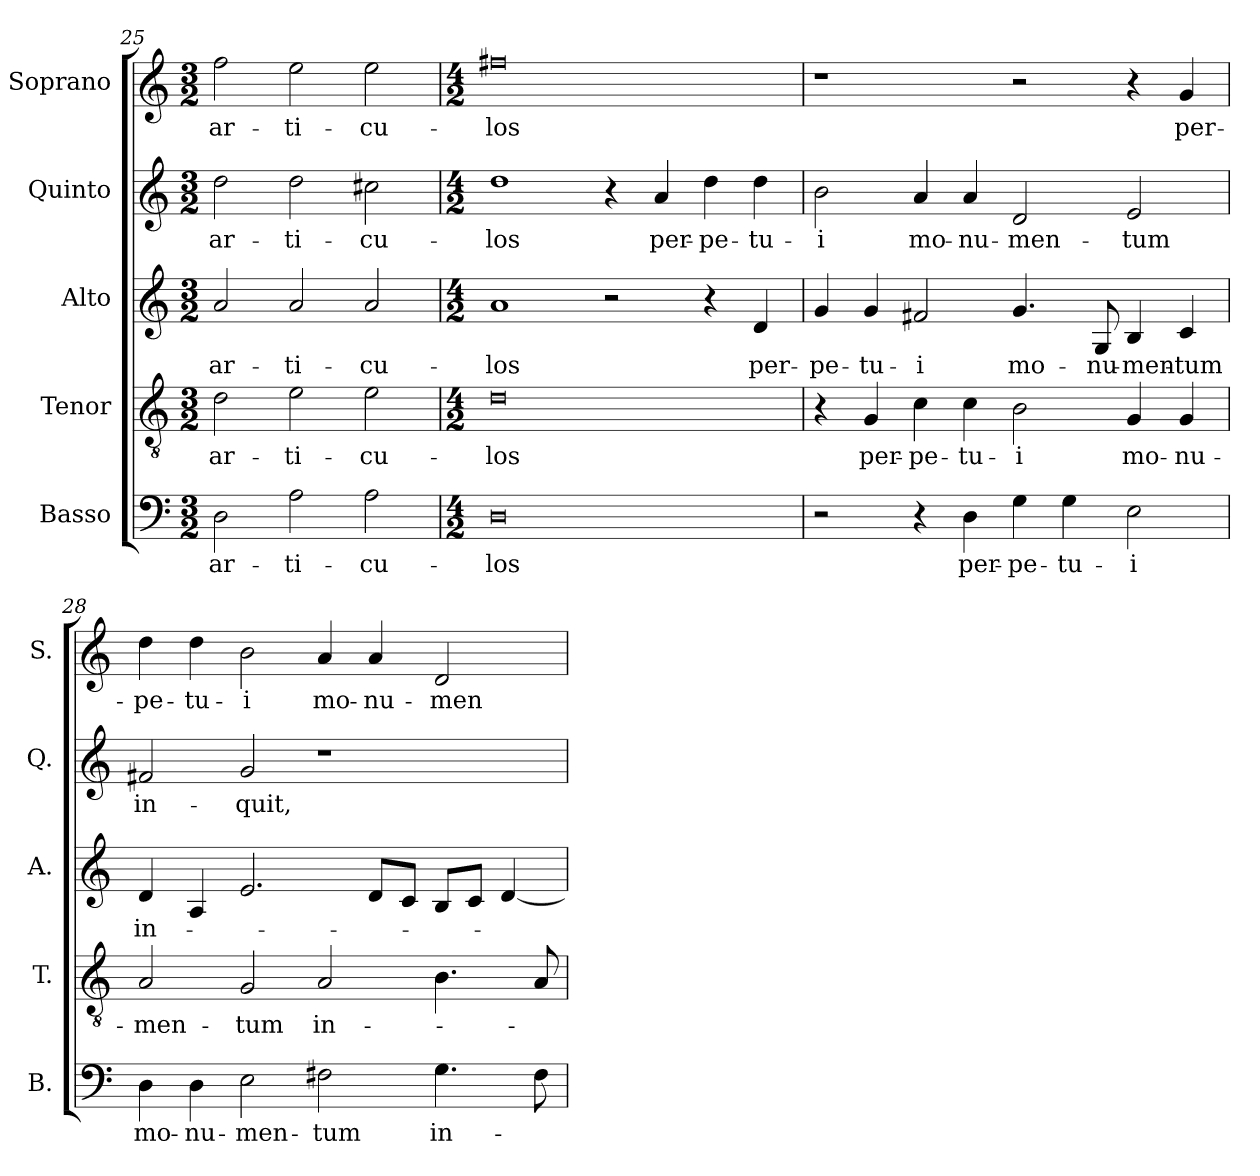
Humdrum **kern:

**kern	**text	**kern	**text	**kern	**text	**kern	**text	**kern	**text
*part5	*part5	*part4	*part4	*part3	*part3	*part2	*part2	*part1	*part1
*staff5	*staff5	*staff4	*staff4	*staff3	*staff3	*staff2	*staff2	*staff1	*staff1
*I"Basso	*	*I"Tenor	*	*I"Alto	*	*I"Quinto	*	*I"Soprano	*
*I'B.	*	*I'T.	*	*I'A.	*	*I'Q.	*	*I'S.	*
*clefF4	*	*clefGv2	*	*clefG2	*	*clefG2	*	*clefG2	*
*	*	*ITrd7c12	*	*	*	*	*	*	*
*k[]	*	*k[]	*	*k[]	*	*k[]	*	*k[]	*
*C:	*	*C:	*	*C:	*	*C:	*	*C:	*
*M3/2	*	*M3/2	*	*M3/2	*	*M3/2	*	*M3/2	*
=25	=25	=25	=25	=25	=25	=25	=25	=25	=25
!	!LO:LY:b:color=#000000	!	!	!	!	!	!	!	!
!	!	!	!LO:LY:b:color=#000000	!	!	!	!	!	!
!	!	!	!	!	!LO:LY:b:color=#000000	!	!	!	!
!	!	!	!	!	!	!	!LO:LY:b:color=#000000	!	!
!	!	!	!	!	!	!	!	!	!LO:LY:b:color=#000000
2Di\	ar-	2Di\	ar-	2ai/	ar-	2ddi\	ar-	2ffi\	ar-
!	!LO:LY:b:color=#000000	!	!	!	!	!	!	!	!
!	!	!	!LO:LY:b:color=#000000	!	!	!	!	!	!
!	!	!	!	!	!LO:LY:b:color=#000000	!	!	!	!
!	!	!	!	!	!	!	!LO:LY:b:color=#000000	!	!
!	!	!	!	!	!	!	!	!	!LO:LY:b:color=#000000
2Ai\	-ti-	2Ei\	-ti-	2ai/	-ti-	2ddi\	-ti-	2eei\	-ti-
!	!LO:LY:b:color=#000000	!	!	!	!	!	!	!	!
!	!	!	!LO:LY:b:color=#000000	!	!	!	!	!	!
!	!	!	!	!	!LO:LY:b:color=#000000	!	!	!	!
!	!	!	!	!	!	!	!LO:LY:b:color=#000000	!	!
!	!	!	!	!	!	!	!	!	!LO:LY:b:color=#000000
2Ai\	-cu-	2Ei\	-cu-	2ai/	-cu-	2cc#Xi\	-cu-	2eei\	-cu-
=26	=26	=26	=26	=26	=26	=26	=26	=26	=26
*M4/2	*	*M4/2	*	*M4/2	*	*M4/2	*	*M4/2	*
!	!LO:LY:b:color=#000000	!	!	!	!	!	!	!	!
!	!	!	!LO:LY:b:color=#000000	!	!	!	!	!	!
!	!	!	!	!	!LO:LY:b:color=#000000	!	!	!	!
!	!	!	!	!	!	!	!LO:LY:b:color=#000000	!	!
!	!	!	!	!	!	!	!	!	!LO:LY:b:color=#000000
0Di	-los	0Di	-los	1ai	-los	1ddi	-los	0ff#Xi	-los
.	.	.	.	2r	.	4r	.	.	.
!	!	!	!	!	!	!	!LO:LY:b:color=#000000	!	!
.	.	.	.	.	.	4ai/	per-	.	.
!	!	!	!	!	!	!	!LO:LY:b:color=#000000	!	!
.	.	.	.	4r	.	4ddi\	-pe-	.	.
!	!	!	!	!	!LO:LY:b:color=#000000	!	!	!	!
!	!	!	!	!	!	!	!LO:LY:b:color=#000000	!	!
.	.	.	.	4di/	per-	4ddi\	-tu-	.	.
=27	=27	=27	=27	=27	=27	=27	=27	=27	=27
!	!	!	!	!	!LO:LY:b:color=#000000	!	!	!	!
!	!	!	!	!	!	!	!LO:LY:b:color=#000000	!	!
2r	.	4r	.	4gi/	-pe-	2bi\	-i	1r	.
!	!	!	!LO:LY:b:color=#000000	!	!	!	!	!	!
!	!	!	!	!	!LO:LY:b:color=#000000	!	!	!	!
.	.	4GGi/	per-	4gi/	-tu-	.	.	.	.
!	!	!	!LO:LY:b:color=#000000	!	!	!	!	!	!
!	!	!	!	!	!LO:LY:b:color=#000000	!	!	!	!
!	!	!	!	!	!	!	!LO:LY:b:color=#000000	!	!
4r	.	4Ci\	-pe-	2f#Xi/	-i	4ai/	mo-	.	.
!	!LO:LY:b:color=#000000	!	!	!	!	!	!	!	!
!	!	!	!LO:LY:b:color=#000000	!	!	!	!	!	!
!	!	!	!	!	!	!	!LO:LY:b:color=#000000	!	!
4Di\	per-	4Ci\	-tu-	.	.	4ai/	-nu-	.	.
!	!LO:LY:b:color=#000000	!	!	!	!	!	!	!	!
!	!	!	!LO:LY:b:color=#000000	!	!	!	!	!	!
!	!	!	!	!	!LO:LY:b:color=#000000	!	!	!	!
!	!	!	!	!	!	!	!LO:LY:b:color=#000000	!	!
4Gi\	-pe-	2BBi\	-i	4.gi/	mo-	2di/	-men-	2r	.
!	!LO:LY:b:color=#000000	!	!	!	!	!	!	!	!
4Gi\	-tu-	.	.	.	.	.	.	.	.
!	!	!	!	!	!LO:LY:b:color=#000000	!	!	!	!
.	.	.	.	8Gi/	-nu-	.	.	.	.
!	!LO:LY:b:color=#000000	!	!	!	!	!	!	!	!
!	!	!	!LO:LY:b:color=#000000	!	!	!	!	!	!
!	!	!	!	!	!LO:LY:b:color=#000000	!	!	!	!
!	!	!	!	!	!	!	!LO:LY:b:color=#000000	!	!
2Ei\	-i	4GGi/	mo-	4Bi/	-men-	2ei/	-tum	4r	.
!	!	!	!LO:LY:b:color=#000000	!	!	!	!	!	!
!	!	!	!	!	!LO:LY:b:color=#000000	!	!	!	!
!	!	!	!	!	!	!	!	!	!LO:LY:b:color=#000000
.	.	4GGi/	-nu-	4ci/	-tum	.	.	4gi/	per-
!!LO:LB:g=z
=28	=28	=28	=28	=28	=28	=28	=28	=28	=28
!	!LO:LY:b:color=#000000	!	!	!	!	!	!	!	!
!	!	!	!LO:LY:b:color=#000000	!	!	!	!	!	!
!	!	!	!	!	!LO:LY:b:color=#000000	!	!	!	!
!	!	!	!	!	!	!	!LO:LY:b:color=#000000	!	!
!	!	!	!	!	!	!	!	!	!LO:LY:b:color=#000000
4Di\	mo-	2AAi/	-men-	4di/	in-	2f#Xi/	in-	4ddi\	-pe-
!	!LO:LY:b:color=#000000	!	!	!	!	!	!	!	!
!	!	!	!	!	!	!	!	!	!LO:LY:b:color=#000000
4Di\	-nu-	.	.	4Ai/	.	.	.	4ddi\	-tu-
!	!LO:LY:b:color=#000000	!	!	!	!	!	!	!	!
!	!	!	!LO:LY:b:color=#000000	!	!	!	!	!	!
!	!	!	!	!	!	!	!LO:LY:b:color=#000000	!	!
!	!	!	!	!	!	!	!	!	!LO:LY:b:color=#000000
2Ei\	-men-	2GGi/	-tum	2.ei/	.	2gi/	-quit,	2bi\	-i
!	!LO:LY:b:color=#000000	!	!	!	!	!	!	!	!
!	!	!	!LO:LY:b:color=#000000	!	!	!	!	!	!
!	!	!	!	!	!	!	!	!	!LO:LY:b:color=#000000
2F#Xi\	-tum	2AAi/	in-	.	.	1r	.	4ai/	mo-
!	!	!	!	!	!	!	!	!	!LO:LY:b:color=#000000
.	.	.	.	8di/L	.	.	.	4ai/	-nu-
.	.	.	.	8ci/J	.	.	.	.	.
!	!LO:LY:b:color=#000000	!	!	!	!	!	!	!	!
!	!	!	!	!	!	!	!	!	!LO:LY:b:color=#000000
4.Gi\	in-	4.BBi\	.	8Bi/L	.	.	.	2di/	-men-
.	.	.	.	8ci/J	.	.	.	.	.
.	.	.	.	[4di/	.	.	.	.	.
8F#i\	.	8AAi/	.	.	.	.	.	.	.
=	=	=	=	=	=	=	=	=	=
*-	*-	*-	*-	*-	*-	*-	*-	*-	*-
